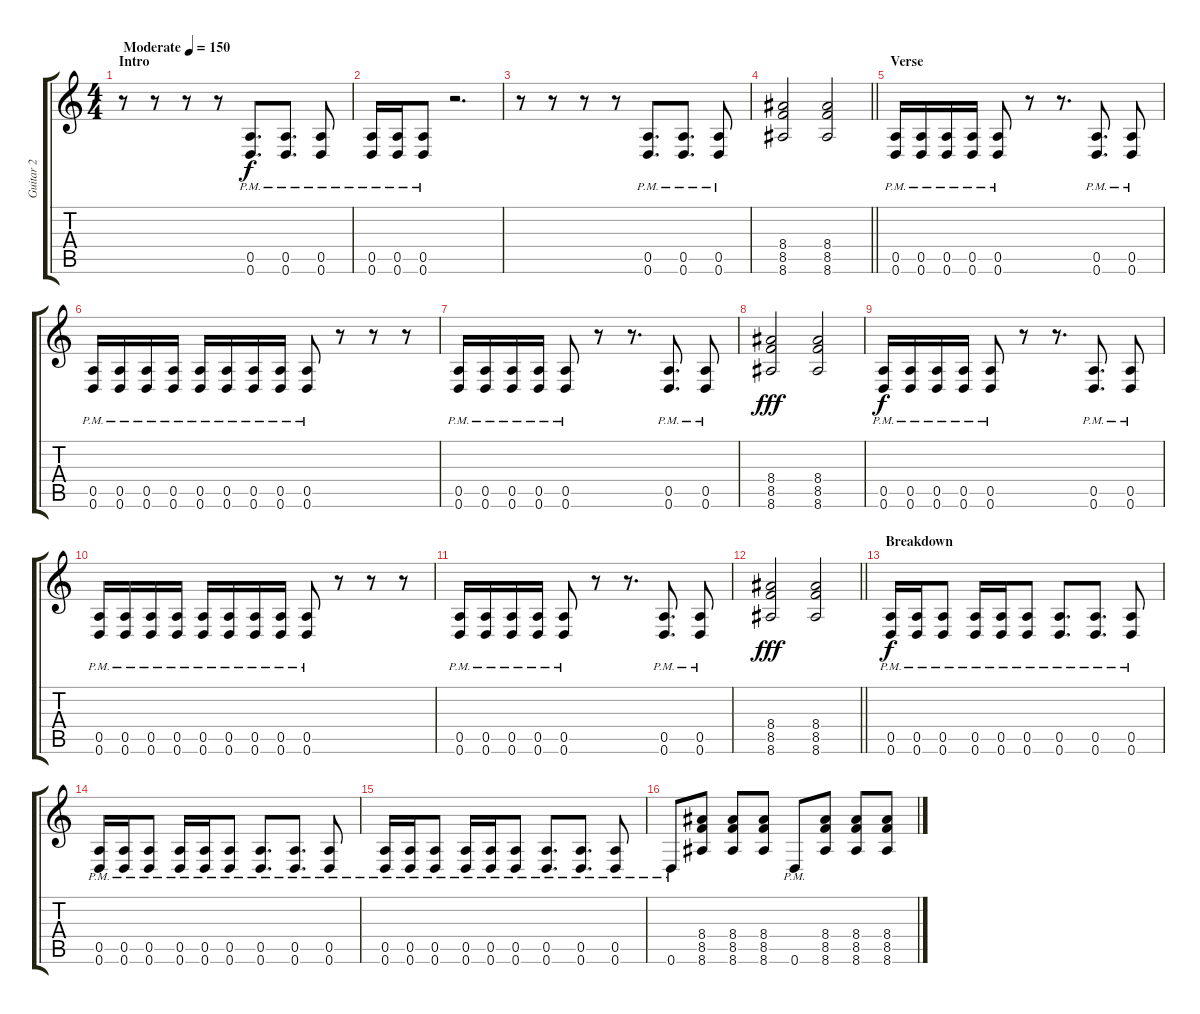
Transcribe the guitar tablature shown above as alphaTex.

\track ("Guitar 2" "Guitar 2") {instrument distortionguitar}
\staff {score tabs}
\tuning (E4 B3 G3 D3 A2 D2) {hide}
\ts (4 4)
\section ("" "Intro")
\tempo (150 "Moderate")
\clef g2
\ks c
r.8{dy f instrument distortionguitar} r.8 r.8 r.8 (0.5{pm} 0.6{pm}).8{d} (0.5{pm} 0.6{pm}).8{d} (0.5{pm} 0.6{pm}).8 |
(0.5{pm} 0.6{pm}).16 (0.5{pm} 0.6{pm}).16 (0.5{pm} 0.6{pm}).8 r.2{d} |
r.8 r.8 r.8 r.8 (0.5{pm} 0.6{pm}).8{d} (0.5{pm} 0.6{pm}).8{d} (0.5{pm} 0.6{pm}).8 |
\barLineRight lightlight
(8.4 8.5 8.6).2 (8.4 8.5 8.6).2 |
\section ("" "Verse")
(0.5{pm} 0.6{pm}).16 (0.5{pm} 0.6{pm}).16 (0.5{pm} 0.6{pm}).16 (0.5{pm} 0.6{pm}).16 (0.5{pm} 0.6{pm}).8 r.8 r.8{d} (0.5{pm} 0.6{pm}).8{d} (0.5{pm} 0.6{pm}).8 |
(0.5{pm} 0.6{pm}).16 (0.5{pm} 0.6{pm}).16 (0.5{pm} 0.6{pm}).16 (0.5{pm} 0.6{pm}).16 (0.5{pm} 0.6{pm}).16 (0.5{pm} 0.6{pm}).16 (0.5{pm} 0.6{pm}).16 (0.5{pm} 0.6{pm}).16 (0.5{pm} 0.6{pm}).8 r.8 r.8 r.8 |
(0.5{pm} 0.6{pm}).16 (0.5{pm} 0.6{pm}).16 (0.5{pm} 0.6{pm}).16 (0.5{pm} 0.6{pm}).16 (0.5{pm} 0.6{pm}).8 r.8 r.8{d} (0.5{pm} 0.6{pm}).8{d} (0.5{pm} 0.6{pm}).8 |
(8.4 8.5 8.6).2{dy fff} (8.4 8.5 8.6).2 |
(0.5{pm} 0.6{pm}).16{dy f} (0.5{pm} 0.6{pm}).16 (0.5{pm} 0.6{pm}).16 (0.5{pm} 0.6{pm}).16 (0.5{pm} 0.6{pm}).8 r.8 r.8{d} (0.5{pm} 0.6{pm}).8{d} (0.5{pm} 0.6{pm}).8 |
(0.5{pm} 0.6{pm}).16 (0.5{pm} 0.6{pm}).16 (0.5{pm} 0.6{pm}).16 (0.5{pm} 0.6{pm}).16 (0.5{pm} 0.6{pm}).16 (0.5{pm} 0.6{pm}).16 (0.5{pm} 0.6{pm}).16 (0.5{pm} 0.6{pm}).16 (0.5{pm} 0.6{pm}).8 r.8 r.8 r.8 |
(0.5{pm} 0.6{pm}).16 (0.5{pm} 0.6{pm}).16 (0.5{pm} 0.6{pm}).16 (0.5{pm} 0.6{pm}).16 (0.5{pm} 0.6{pm}).8 r.8 r.8{d} (0.5{pm} 0.6{pm}).8{d} (0.5{pm} 0.6{pm}).8 |
\barLineRight lightlight
(8.4 8.5 8.6).2{dy fff} (8.4 8.5 8.6).2 |
\section ("" "Breakdown")
(0.5{pm} 0.6{pm}).16{dy f} (0.5{pm} 0.6{pm}).16 (0.5{pm} 0.6{pm}).8 (0.5{pm} 0.6{pm}).16 (0.5{pm} 0.6{pm}).16 (0.5{pm} 0.6{pm}).8 (0.5{pm} 0.6{pm}).8{d} (0.5{pm} 0.6{pm}).8{d} (0.5{pm} 0.6{pm}).8 |
(0.5{pm} 0.6{pm}).16 (0.5{pm} 0.6{pm}).16 (0.5{pm} 0.6{pm}).8 (0.5{pm} 0.6{pm}).16 (0.5{pm} 0.6{pm}).16 (0.5{pm} 0.6{pm}).8 (0.5{pm} 0.6{pm}).8{d} (0.5{pm} 0.6{pm}).8{d} (0.5{pm} 0.6{pm}).8 |
(0.5{pm} 0.6{pm}).16 (0.5{pm} 0.6{pm}).16 (0.5{pm} 0.6{pm}).8 (0.5{pm} 0.6{pm}).16 (0.5{pm} 0.6{pm}).16 (0.5{pm} 0.6{pm}).8 (0.5{pm} 0.6{pm}).8{d} (0.5{pm} 0.6{pm}).8{d} (0.5{pm} 0.6{pm}).8 |
0.6{pm}.8 (8.4 8.5 8.6).8 (8.4 8.5 8.6).8 (8.4 8.5 8.6).8 0.6{pm}.8 (8.4 8.5 8.6).8 (8.4 8.5 8.6).8 (8.4 8.5 8.6).8
